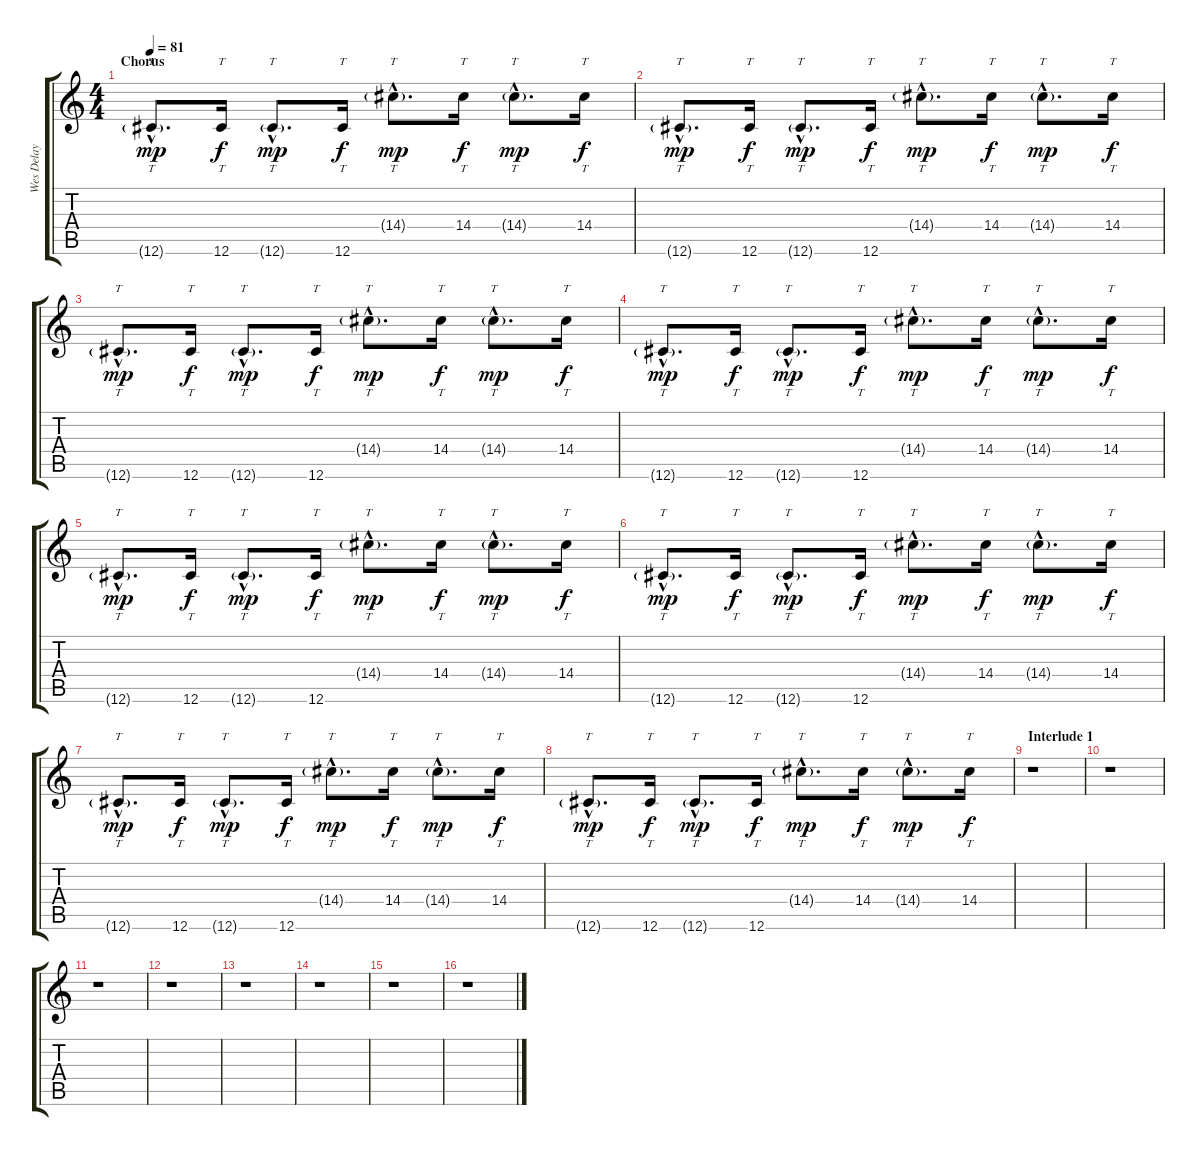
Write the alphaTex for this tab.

\track ("Wes Delay" "Wes Delay") {instrument distortionguitar}
\staff {score tabs}
\tuning (Db4 Ab3 E3 B2 Gb2 Db2) {hide}
\ts (4 4)
\section ("" "Chorus")
\tempo 81
\clef g2
\ks c
12.6{g hac}.8{tt d dy mp volume 16 balance 0} 12.6.16{tt dy f} 12.6{g hac}.8{tt d dy mp} 12.6.16{tt dy f} 14.4{g hac}.8{tt d dy mp} 14.4.16{tt dy f} 14.4{g hac}.8{tt d dy mp} 14.4.16{tt dy f} |
12.6{g hac}.8{tt d dy mp} 12.6.16{tt dy f} 12.6{g hac}.8{tt d dy mp} 12.6.16{tt dy f} 14.4{g hac}.8{tt d dy mp} 14.4.16{tt dy f} 14.4{g hac}.8{tt d dy mp} 14.4.16{tt dy f} |
12.6{g hac}.8{tt d dy mp} 12.6.16{tt dy f} 12.6{g hac}.8{tt d dy mp} 12.6.16{tt dy f} 14.4{g hac}.8{tt d dy mp} 14.4.16{tt dy f} 14.4{g hac}.8{tt d dy mp} 14.4.16{tt dy f} |
12.6{g hac}.8{tt d dy mp} 12.6.16{tt dy f} 12.6{g hac}.8{tt d dy mp} 12.6.16{tt dy f} 14.4{g hac}.8{tt d dy mp} 14.4.16{tt dy f} 14.4{g hac}.8{tt d dy mp} 14.4.16{tt dy f} |
12.6{g hac}.8{tt d dy mp} 12.6.16{tt dy f} 12.6{g hac}.8{tt d dy mp} 12.6.16{tt dy f} 14.4{g hac}.8{tt d dy mp} 14.4.16{tt dy f} 14.4{g hac}.8{tt d dy mp} 14.4.16{tt dy f} |
12.6{g hac}.8{tt d dy mp} 12.6.16{tt dy f} 12.6{g hac}.8{tt d dy mp} 12.6.16{tt dy f} 14.4{g hac}.8{tt d dy mp} 14.4.16{tt dy f} 14.4{g hac}.8{tt d dy mp} 14.4.16{tt dy f} |
12.6{g hac}.8{tt d dy mp} 12.6.16{tt dy f} 12.6{g hac}.8{tt d dy mp} 12.6.16{tt dy f} 14.4{g hac}.8{tt d dy mp} 14.4.16{tt dy f} 14.4{g hac}.8{tt d dy mp} 14.4.16{tt dy f} |
12.6{g hac}.8{tt d dy mp} 12.6.16{tt dy f} 12.6{g hac}.8{tt d dy mp} 12.6.16{tt dy f} 14.4{g hac}.8{tt d dy mp} 14.4.16{tt dy f} 14.4{g hac}.8{tt d dy mp} 14.4.16{tt dy f} |
\section ("" "Interlude 1")
r.1 |
r.1 |
r.1 |
r.1 |
r.1 |
r.1 |
r.1 |
r.1
